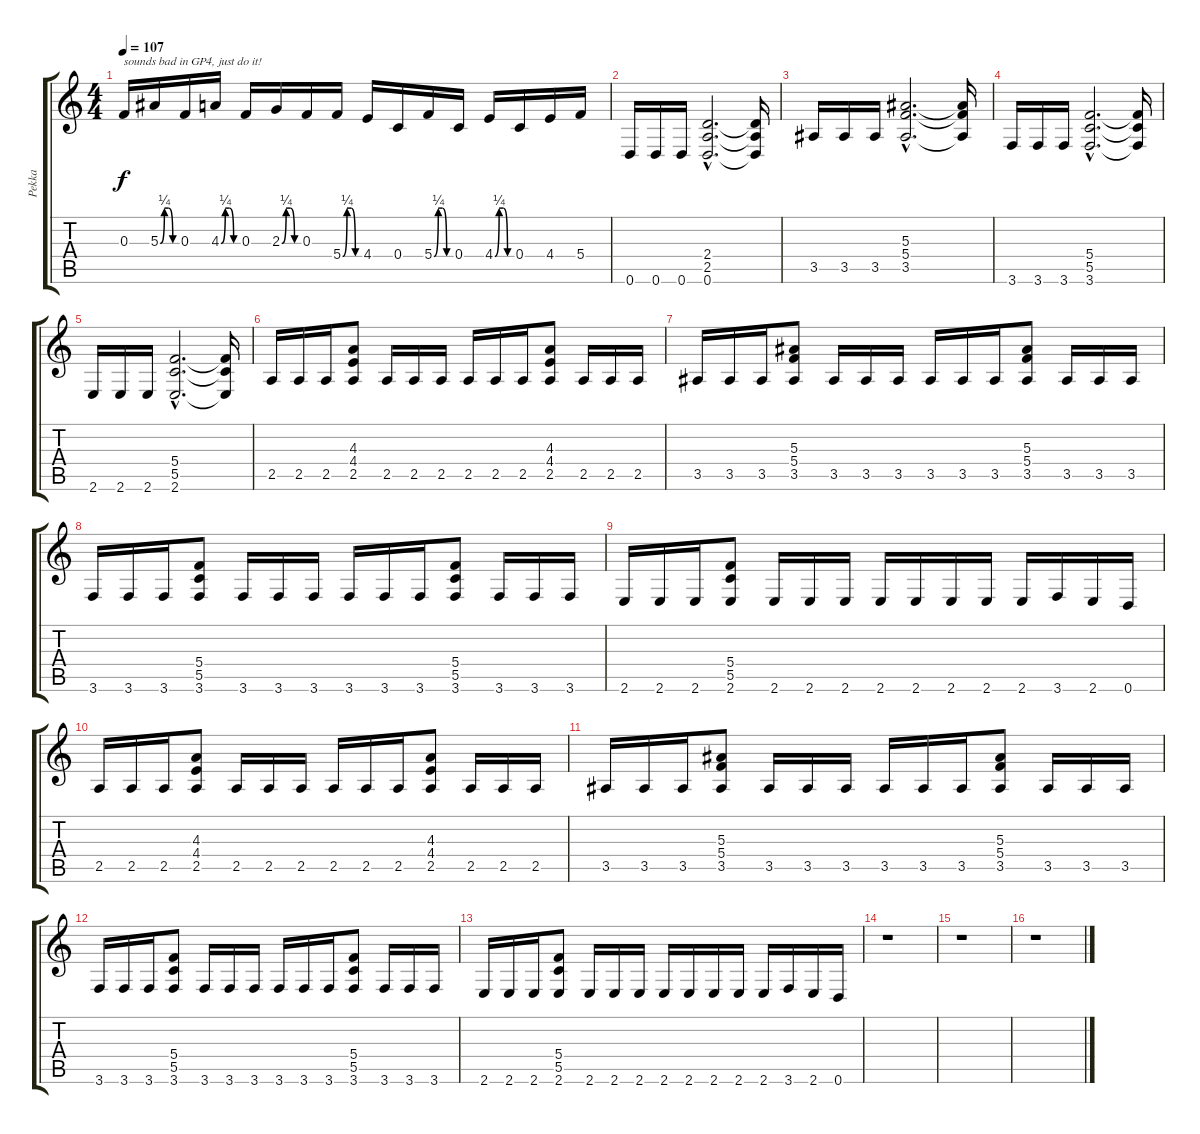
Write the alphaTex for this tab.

\track ("Pekka" "Pekka") {instrument distortionguitar}
\staff {score tabs}
\tuning (D4 A3 F3 C3 G2 D2) {hide}
\ts (4 4)
\tempo 107
\clef g2
\ks c
0.3.16{txt "sounds bad in GP4, just do it!" dy f} 5.3{be (custom 0 0 15 1 30 1 45 0 60 0)}.16 0.3.16 4.3{be (custom 0 0 15 1 30 1 45 0 60 0)}.16 0.3.16 2.3{be (custom 0 0 15 1 30 1 45 0 60 0)}.16 0.3.16 5.4{be (custom 0 0 15 1 30 1 45 0 60 0)}.16 4.4.16 0.4.16 5.4{be (custom 0 0 15 1 30 1 45 0 60 0)}.16 0.4.16 4.4{be (custom 0 0 15 1 30 1 45 0 60 0)}.16 0.4.16 4.4.16 5.4.16 |
0.6.16 0.6.16 0.6.16 (2.4{hac} 2.5{hac} 0.6{hac}).2{d} (2.4{t} 2.5{t} 0.6{t}).16 |
3.5.16 3.5.16 3.5.16 (5.3{hac} 5.4{hac} 3.5{hac}).2{d} (5.3{t} 5.4{t} 3.5{t}).16 |
3.6.16 3.6.16 3.6.16 (5.4{hac} 5.5{hac} 3.6{hac}).2{d} (5.4{t} 5.5{t} 3.6{t}).16 |
2.6.16 2.6.16 2.6.16 (5.4{hac} 5.5{hac} 2.6{hac}).2{d} (5.4{t} 5.5{t} 2.6{t}).16 |
2.5.16 2.5.16 2.5.16 (4.3 4.4 2.5).8 2.5.16 2.5.16 2.5.16 2.5.16 2.5.16 2.5.16 (4.3 4.4 2.5).8 2.5.16 2.5.16 2.5.16 |
3.5.16 3.5.16 3.5.16 (5.3 5.4 3.5).8 3.5.16 3.5.16 3.5.16 3.5.16 3.5.16 3.5.16 (5.3 5.4 3.5).8 3.5.16 3.5.16 3.5.16 |
3.6.16 3.6.16 3.6.16 (5.4 5.5 3.6).8 3.6.16 3.6.16 3.6.16 3.6.16 3.6.16 3.6.16 (5.4 5.5 3.6).8 3.6.16 3.6.16 3.6.16 |
2.6.16 2.6.16 2.6.16 (5.4 5.5 2.6).8 2.6.16 2.6.16 2.6.16 2.6.16 2.6.16 2.6.16 2.6.16 2.6.16 3.6.16 2.6.16 0.6.16 |
2.5.16 2.5.16 2.5.16 (4.3 4.4 2.5).8 2.5.16 2.5.16 2.5.16 2.5.16 2.5.16 2.5.16 (4.3 4.4 2.5).8 2.5.16 2.5.16 2.5.16 |
3.5.16 3.5.16 3.5.16 (5.3 5.4 3.5).8 3.5.16 3.5.16 3.5.16 3.5.16 3.5.16 3.5.16 (5.3 5.4 3.5).8 3.5.16 3.5.16 3.5.16 |
3.6.16 3.6.16 3.6.16 (5.4 5.5 3.6).8 3.6.16 3.6.16 3.6.16 3.6.16 3.6.16 3.6.16 (5.4 5.5 3.6).8 3.6.16 3.6.16 3.6.16 |
2.6.16 2.6.16 2.6.16 (5.4 5.5 2.6).8 2.6.16 2.6.16 2.6.16 2.6.16 2.6.16 2.6.16 2.6.16 2.6.16 3.6.16 2.6.16 0.6.16 |
r.1 |
r.1 |
r.1
